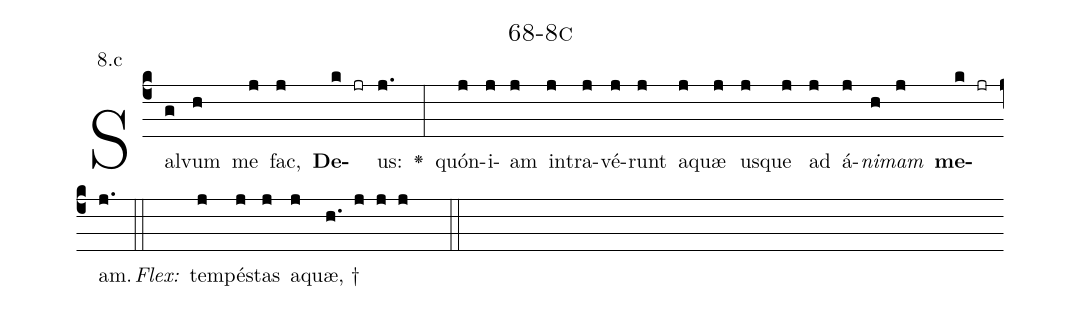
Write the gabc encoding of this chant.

name: 68-8c;
annotation: 8.c;
%%
(c4)Sal(g)vum(h) me(j) fac,(j) <b>De</b>(k jr)us:(j.) <v>\greheightstar</v>(:) quón(j)i(j)am(j) in(j)tra(j)vé(j)runt(j) a(j)quæ(j) us(j)que(j) ad(j) á(j)<i>ni</i>(h)<i>mam</i>(j) <b>me</b>(k jr)am.(j.) (::)
<i>Flex:</i>()  tem(j)pés(j)tas(j) a(j)quæ, †(h. j j j  ::)

%E(j) u(j) o(h) u(j) a(k) e.(j.) (::)
